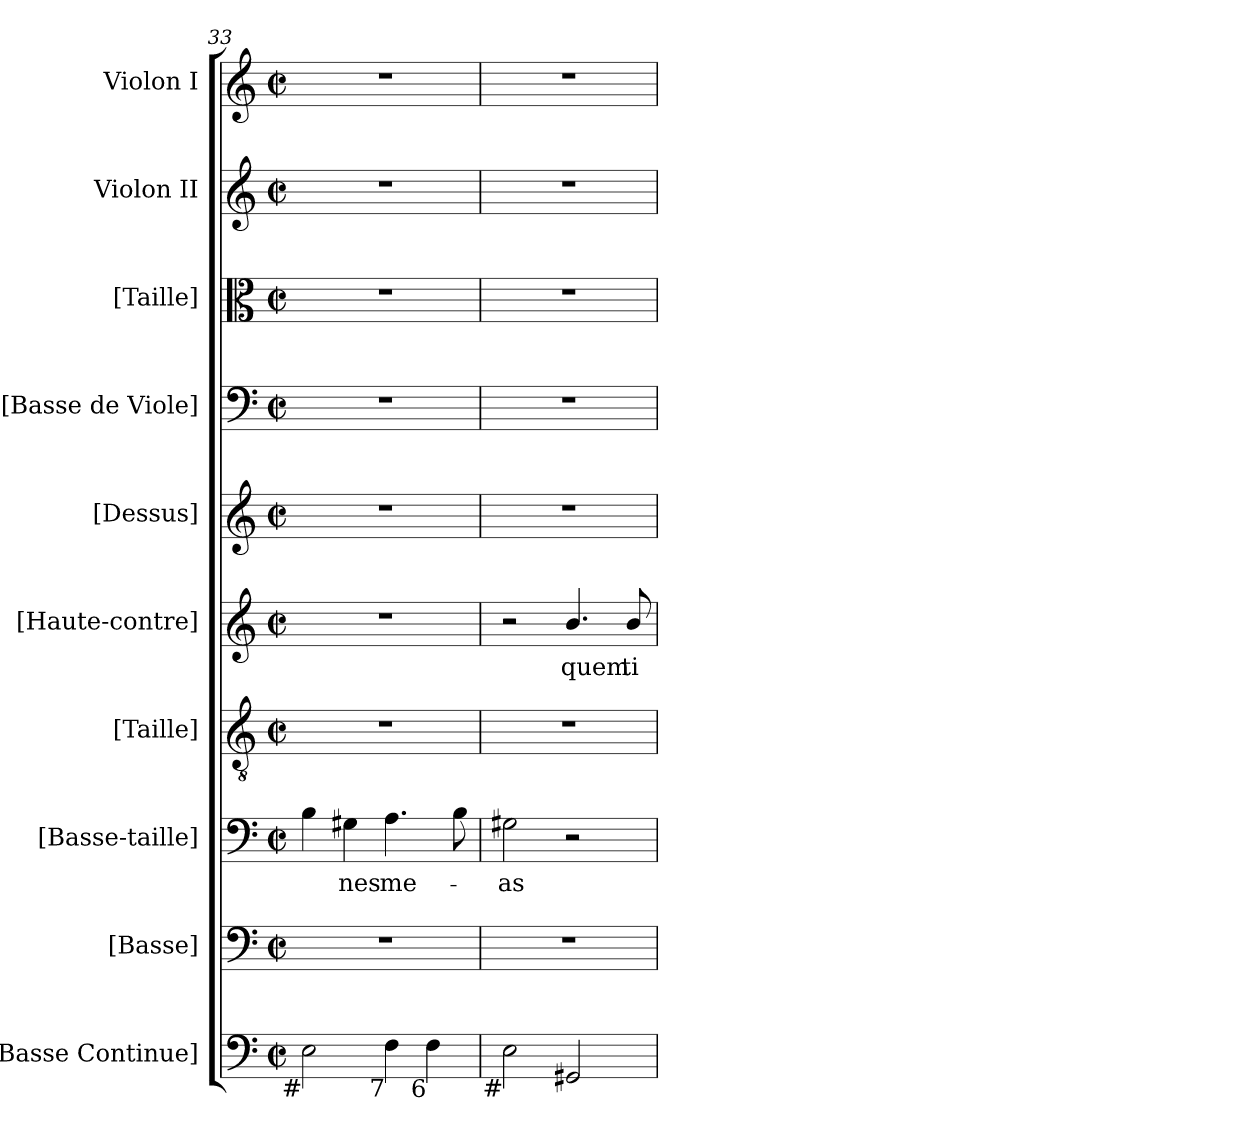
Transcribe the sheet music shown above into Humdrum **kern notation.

**kern	**kern	**kern	**text	**kern	**kern	**text	**kern	**kern	**kern	**kern	**kern
*part10	*part9	*part8	*part8	*part7	*part6	*part6	*part5	*part4	*part3	*part2	*part1
*staff10	*staff9	*staff8	*staff8	*staff7	*staff6	*staff6	*staff5	*staff4	*staff3	*staff2	*staff1
*I"[Basse Continue]	*I"[Basse]	*I"[Basse-taille]	*	*I"[Taille]	*I"[Haute-contre]	*	*I"[Dessus]	*I"[Basse de Viole]	*I"[Taille]	*I"Violon II	*I"Violon I
*I'B.c.	*I'B.	*I'B.t.	*	*I'T.	*I'H.C.	*	*I'D.	*	*	*I'Vln. II	*I'Vln. I
!!LO:LB:g=z
*clefF4	*clefF4	*clefF4	*	*clefGv2	*clefG2	*	*clefG2	*clefF4	*clefC3	*clefG2	*clefG2
*	*	*	*	*ITrd7c12	*ITrd7c12	*	*	*	*	*	*
*k[]	*k[]	*k[]	*	*k[]	*k[]	*	*k[]	*k[]	*k[]	*k[]	*k[]
*M2/2	*M2/2	*M2/2	*	*M2/2	*M2/2	*	*M2/2	*M2/2	*M2/2	*M2/2	*M2/2
*met(c|)	*met(c|)	*met(c|)	*	*met(c|)	*met(c|)	*	*met(c|)	*met(c|)	*met(c|)	*met(c|)	*met(c|)
=33	=33	=33	=33	=33	=33	=33	=33	=33	=33	=33	=33
!LO:TX:b:rj:t=#	!	!	!	!	!	!	!	!	!	!	!
2Ei\	1r	4Bi\	.	1r	1r	.	1r	1r	1r	1r	1r
!	!	!	!LO:LY:b:color=#000000	!	!	!	!	!	!	!	!
.	.	4G#Xi\	-nes	.	.	.	.	.	.	.	.
!LO:TX:b:rj:t=7	!	!	!	!	!	!	!	!	!	!	!
!	!	!	!LO:LY:b:color=#000000	!	!	!	!	!	!	!	!
4Fi\	.	4.Ai\	me-	.	.	.	.	.	.	.	.
!LO:TX:b:rj:t=6	!	!	!	!	!	!	!	!	!	!	!
4Fi\	.	.	.	.	.	.	.	.	.	.	.
.	.	8Bi\	.	.	.	.	.	.	.	.	.
=34	=34	=34	=34	=34	=34	=34	=34	=34	=34	=34	=34
!LO:TX:b:rj:t=#	!	!	!	!	!	!	!	!	!	!	!
!	!	!	!LO:LY:b:color=#000000	!	!	!	!	!	!	!	!
2Ei\	1r	2G#Xi\	-as	1r	2r	.	1r	1r	1r	1r	1r
!	!	!	!	!	!	!LO:LY:b:color=#000000	!	!	!	!	!
2GG#Xi/	.	2r	.	.	4.Bi/	quem	.	.	.	.	.
!	!	!	!	!	!	!LO:LY:b:color=#000000	!	!	!	!	!
.	.	.	.	.	8Bi/	ti-	.	.	.	.	.
=	=	=	=	=	=	=	=	=	=	=	=
*-	*-	*-	*-	*-	*-	*-	*-	*-	*-	*-	*-
